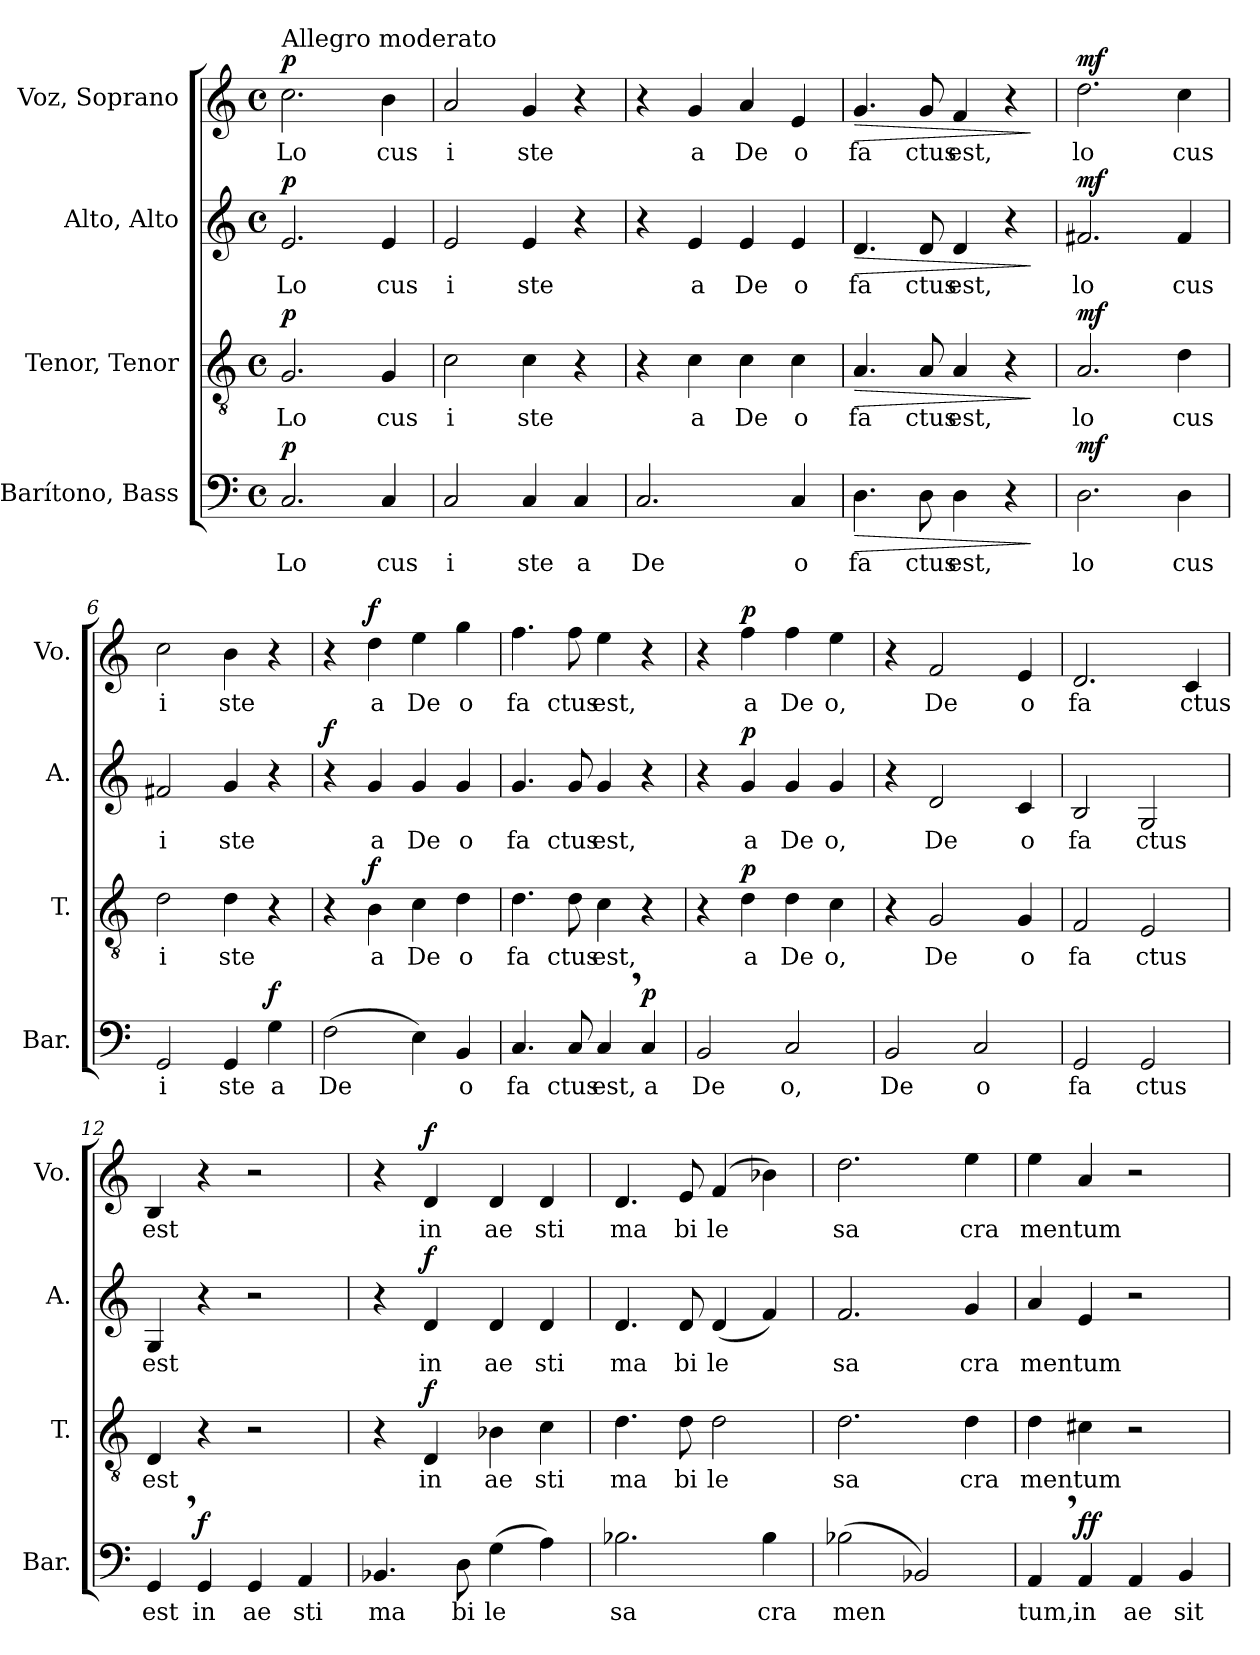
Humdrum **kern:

**kern	**text	**dynam	**kern	**text	**dynam	**kern	**text	**dynam	**kern	**text	**dynam
*part4	*part4	*part4	*part3	*part3	*part3	*part2	*part2	*part2	*part1	*part1	*part1
*staff4	*staff4	*staff4	*staff3	*staff3	*staff3	*staff2	*staff2	*staff2	*staff1	*staff1	*staff1
*I"Barítono, Bass	*	*	*I"Tenor, Tenor	*	*	*I"Alto, Alto	*	*	*I"Voz, Soprano	*	*
*I'Bar.	*	*	*I'T.	*	*	*I'A.	*	*	*I'Vo.	*	*
*clefF4	*	*	*clefGv2	*	*	*clefG2	*	*	*clefG2	*	*
*k[]	*	*	*k[]	*	*	*k[]	*	*	*k[]	*	*
*M4/4	*	*	*M4/4	*	*	*M4/4	*	*	*M4/4	*	*
*met(c)	*	*	*met(c)	*	*	*met(c)	*	*	*met(c)	*	*
*MM72	*	*	*MM72	*	*	*MM72	*	*	*MM72	*	*
=1	=1	=1	=1	=1	=1	=1	=1	=1	=1	=1	=1
!	!	!	!	!	!	!	!	!	!LO:TX:a:t=Allegro moderato	!	!
!	!	!LO:DY:b	!	!	!LO:DY:b	!	!	!LO:DY:b	!	!	!LO:DY:b
2.C/	Lo	p	2.G/	Lo	p	2.e/	Lo	p	2.cc\	Lo	p
4C/	cus	.	4G/	cus	.	4e/	cus	.	4b\	cus	.
=2	=2	=2	=2	=2	=2	=2	=2	=2	=2	=2	=2
2C/	i	.	2c\	i	.	2e/	i	.	2a/	i	.
4C/	ste	.	4c\	ste	.	4e/	ste	.	4g/	ste	.
4C/	a	.	4r	.	.	4r	.	.	4r	.	.
=3	=3	=3	=3	=3	=3	=3	=3	=3	=3	=3	=3
2.C/	De	.	4r	.	.	4r	.	.	4r	.	.
.	.	.	4c\	a	.	4e/	a	.	4g/	a	.
.	.	.	4c\	De	.	4e/	De	.	4a/	De	.
4C/	o	.	4c\	o	.	4e/	o	.	4e/	o	.
=4	=4	=4	=4	=4	=4	=4	=4	=4	=4	=4	=4
!	!	!LO:HP:b	!	!	!LO:HP:b	!	!	!LO:HP:b	!	!	!LO:HP:b
4.D\	fa	>	4.A/	fa	>	4.d/	fa	>	4.g/	fa	>
8D\	ctus	.	8A/	ctus	.	8d/	ctus	.	8g/	ctus	.
4D\	est,	.	4A/	est,	.	4d/	est,	.	4f/	est,	.
4r	.	.	4r	.	.	4r	.	.	4r	.	.
.	.	]	.	.	]	.	.	]	.	.	]
=5	=5	=5	=5	=5	=5	=5	=5	=5	=5	=5	=5
!	!	!LO:DY:b	!	!	!LO:DY:b	!	!	!LO:DY:b	!	!	!LO:DY:b
2.D\	lo	mf	2.A/	lo	mf	2.f#X/	lo	mf	2.dd\	lo	mf
4D\	cus	.	4d\	cus	.	4f#/	cus	.	4cc\	cus	.
=6	=6	=6	=6	=6	=6	=6	=6	=6	=6	=6	=6
2GG/	i	.	2d\	i	.	2f#X/	i	.	2cc\	i	.
4GG/	ste	.	4d\	ste	.	4g/	ste	.	4b\	ste	.
!	!	!LO:DY:a	!	!	!	!	!	!	!	!	!
4G\	a	f	4r	.	.	4r	.	.	4r	.	.
=7	=7	=7	=7	=7	=7	=7	=7	=7	=7	=7	=7
!	!	!	!	!	!	!	!	!LO:DY:a	!	!	!
(2F\	De	.	4r	.	.	4r	.	f	4r	.	.
!	!	!	!	!	!LO:DY:a	!	!	!	!	!	!LO:DY:a
.	.	.	4B\	a	f	4g/	a	.	4dd\	a	f
4E\)	.	.	4c\	De	.	4g/	De	.	4ee\	De	.
4BB/	o	.	4d\	o	.	4g/	o	.	4gg\	o	.
=8	=8	=8	=8	=8	=8	=8	=8	=8	=8	=8	=8
4.C/	fa	.	4.d\	fa	.	4.g/	fa	.	4.ff\	fa	.
8C/	ctus	.	8d\	ctus	.	8g/	ctus	.	8ff\	ctus	.
4C,/	est,	.	4c\	est,	.	4g/	est,	.	4ee\	est,	.
!	!	!LO:DY:a	!	!	!	!	!	!	!	!	!
4C/	a	p	4r	.	.	4r	.	.	4r	.	.
!!LO:LB:g=z
=9	=9	=9	=9	=9	=9	=9	=9	=9	=9	=9	=9
2BB/	De	.	4r	.	.	4r	.	.	4r	.	.
!	!	!	!	!	!LO:DY:a	!	!	!LO:DY:a	!	!	!LO:DY:a
.	.	.	4d\	a	p	4g/	a	p	4ff\	a	p
2C/	o,	.	4d\	De	.	4g/	De	.	4ff\	De	.
.	.	.	4c\	o,	.	4g/	o,	.	4ee\	o,	.
=10	=10	=10	=10	=10	=10	=10	=10	=10	=10	=10	=10
2BB/	De	.	4r	.	.	4r	.	.	4r	.	.
.	.	.	2G/	De	.	2d/	De	.	2f/	De	.
2C/	o	.	.	.	.	.	.	.	.	.	.
.	.	.	4G/	o	.	4c/	o	.	4e/	o	.
=11	=11	=11	=11	=11	=11	=11	=11	=11	=11	=11	=11
2GG/	fa	.	2F/	fa	.	2B/	fa	.	2.d/	fa	.
2GG/	ctus	.	2E/	ctus	.	2G/	ctus	.	.	.	.
.	.	.	.	.	.	.	.	.	4c/	ctus	.
=12	=12	=12	=12	=12	=12	=12	=12	=12	=12	=12	=12
4GG,/	est	.	4D/	est	.	4G/	est	.	4B/	est	.
!	!	!LO:DY:a	!	!	!	!	!	!	!	!	!
4GG/	in	f	4r	.	.	4r	.	.	4r	.	.
4GG/	ae	.	2r	.	.	2r	.	.	2r	.	.
4AA/	sti	.	.	.	.	.	.	.	.	.	.
=13	=13	=13	=13	=13	=13	=13	=13	=13	=13	=13	=13
4.BB-X/	ma	.	4r	.	.	4r	.	.	4r	.	.
!	!	!	!	!	!LO:DY:a	!	!	!LO:DY:a	!	!	!LO:DY:a
.	.	.	4D/	in	f	4d/	in	f	4d/	in	f
8D\	bi	.	.	.	.	.	.	.	.	.	.
(4G\	le	.	4B-X\	ae	.	4d/	ae	.	4d/	ae	.
4A\)	.	.	4c\	sti	.	4d/	sti	.	4d/	sti	.
=14	=14	=14	=14	=14	=14	=14	=14	=14	=14	=14	=14
2.B-X\	sa	.	4.d\	ma	.	4.d/	ma	.	4.d/	ma	.
.	.	.	8d\	bi	.	8d/	bi	.	8e/	bi	.
.	.	.	2d\	le	.	(4d/	le	.	(4f/	le	.
4B-\	cra	.	.	.	.	4f/)	.	.	4b-X\)	.	.
=15	=15	=15	=15	=15	=15	=15	=15	=15	=15	=15	=15
(2B-X\	men	.	2.d\	sa	.	2.f/	sa	.	2.dd\	sa	.
2BB-X/)	.	.	.	.	.	.	.	.	.	.	.
.	.	.	4d\	cra	.	4g/	cra	.	4ee\	cra	.
=16	=16	=16	=16	=16	=16	=16	=16	=16	=16	=16	=16
4AA,/	tum,	.	4d\	men	.	4a/	men	.	4ee\	men	.
!	!	!LO:DY:a	!	!	!	!	!	!	!	!	!
4AA/	in	ff	4c#X\	tum	.	4e/	tum	.	4a/	tum	.
4AA/	ae	.	2r	.	.	2r	.	.	2r	.	.
4BB/	sit	.	.	.	.	.	.	.	.	.	.
=	=	=	=	=	=	=	=	=	=	=	=
*-	*-	*-	*-	*-	*-	*-	*-	*-	*-	*-	*-
